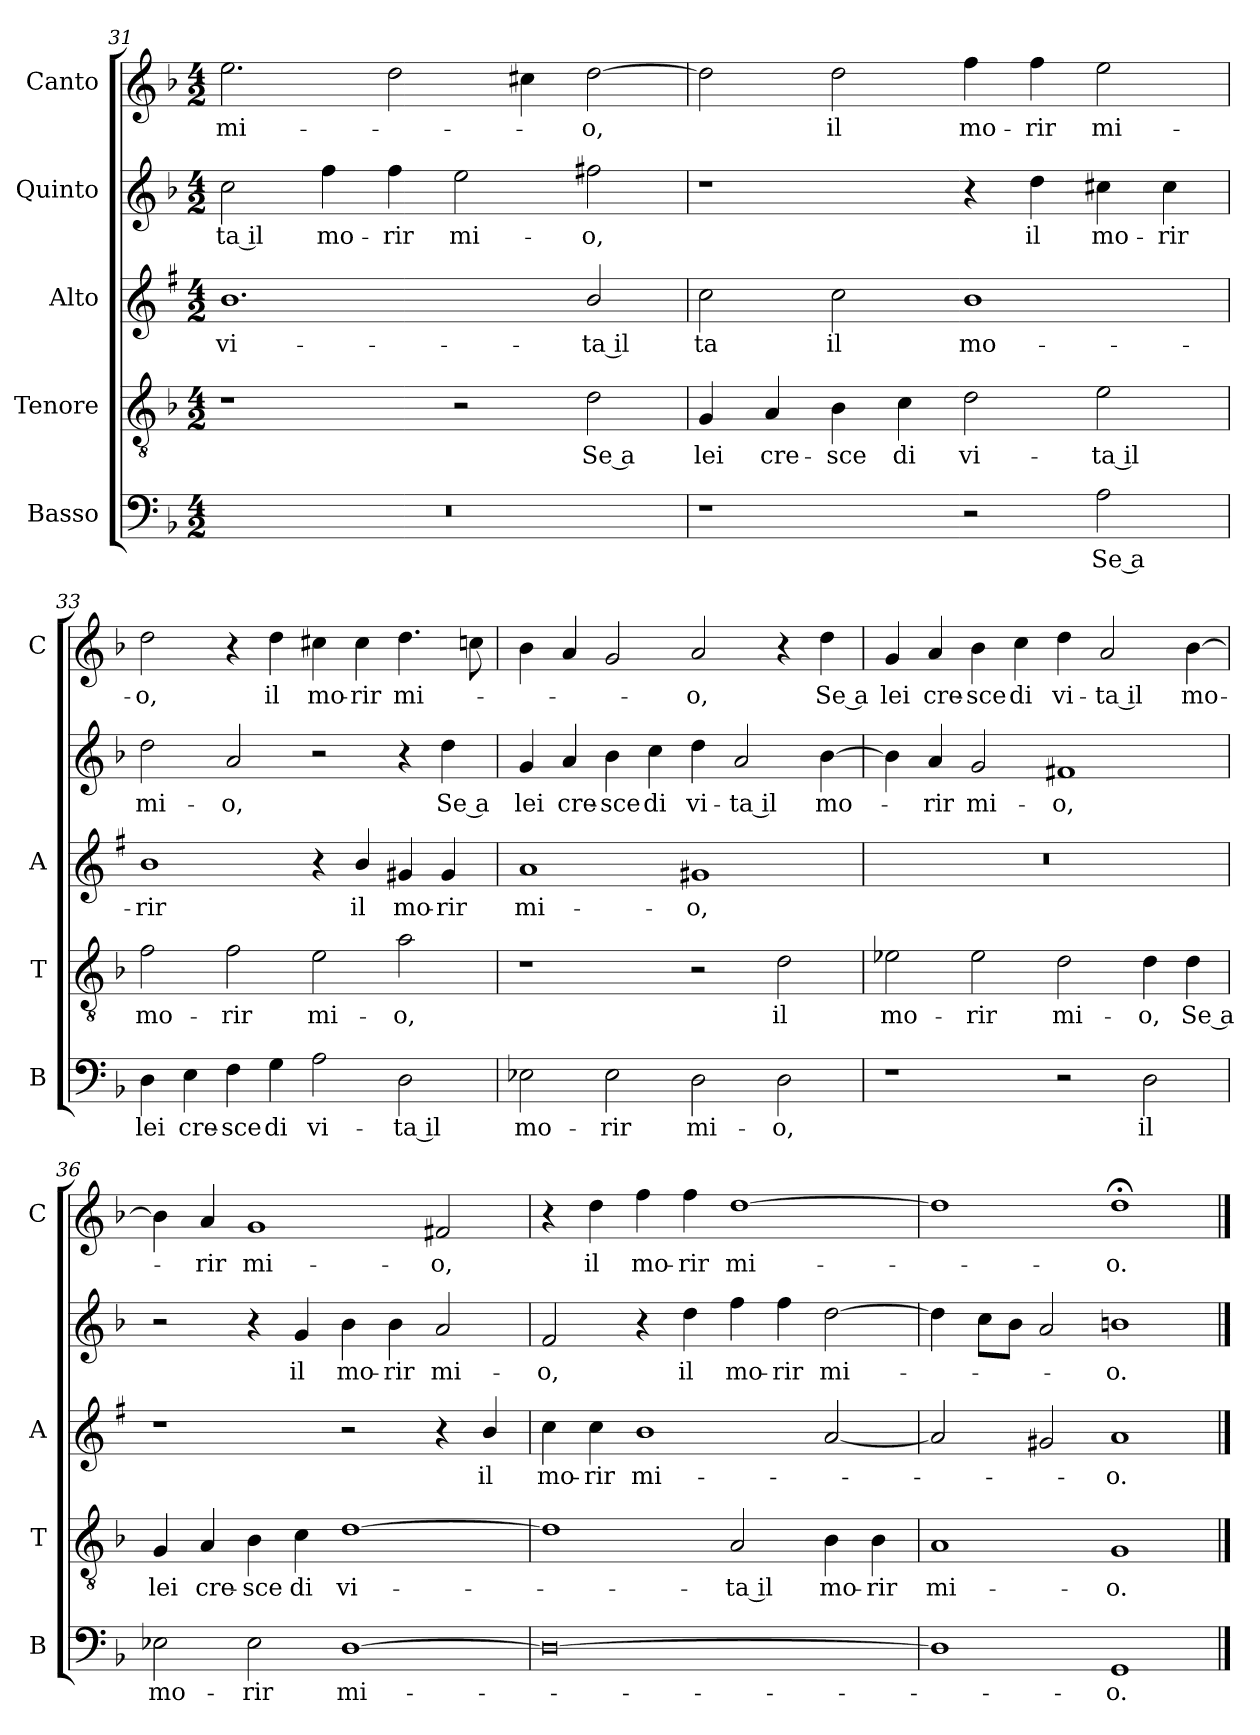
**kern	**text	**kern	**text	**kern	**text	**kern	**text	**kern	**text
*part5	*part5	*part4	*part4	*part3	*part3	*part2	*part2	*part1	*part1
*staff5	*staff5	*staff4	*staff4	*staff3	*staff3	*staff2	*staff2	*staff1	*staff1
*I"Basso	*	*I"Tenore	*	*I"Alto	*	*I"Quinto	*	*I"Canto	*
*I'B	*	*I'T	*	*I'A	*	*	*	*I'C	*
!!LO:LB:g=z
*clefF4	*	*clefGv2	*	*clefG2	*	*clefG2	*	*clefG2	*
*	*	*	*	*ITrd1c2	*	*	*	*	*
*k[b-]	*	*k[b-]	*	*k[b-]	*	*k[b-]	*	*k[b-]	*
*F:	*	*F:	*	*F:	*	*F:	*	*F:	*
*M4/2	*	*M4/2	*	*M4/2	*	*M4/2	*	*M4/2	*
=31	=31	=31	=31	=31	=31	=31	=31	=31	=31
!	!	!	!	!	!LO:LY:b	!	!LO:LY:b	!	!LO:LY:b
0r	.	1r	.	1.a	vi-	2cc\	-ta il	2.ee\	mi-
!	!	!	!	!	!	!	!LO:LY:b	!	!
.	.	.	.	.	.	4ff\	mo-	.	.
!	!	!	!	!	!	!	!LO:LY:b	!	!
.	.	.	.	.	.	4ff\	-rir	2dd\	.
!	!	!	!	!	!	!	!LO:LY:b	!	!
.	.	2r	.	.	.	2ee\	mi-	.	.
.	.	.	.	.	.	.	.	4cc#X\	.
!	!	!	!LO:LY:b	!	!LO:LY:b	!	!LO:LY:b	!	!LO:LY:b
.	.	2d\	Se a	2a/	-ta il	2ff#X\	-o,	[2dd\	-o,
=32	=32	=32	=32	=32	=32	=32	=32	=32	=32
!	!	!	!LO:LY:b	!	!LO:LY:b	!	!	!	!
1r	.	4G/	lei	2b-\	ta	1r	.	2dd\]	.
!	!	!	!LO:LY:b	!	!	!	!	!	!
.	.	4A/	cre-	.	.	.	.	.	.
!	!	!	!LO:LY:b	!	!LO:LY:b	!	!	!	!LO:LY:b
.	.	4B-\	-sce	2b-\	il	.	.	2dd\	il
!	!	!	!LO:LY:b	!	!	!	!	!	!
.	.	4c\	di	.	.	.	.	.	.
!	!	!	!LO:LY:b	!	!LO:LY:b	!	!	!	!LO:LY:b
2r	.	2d\	vi-	1a	mo-	4r	.	4ff\	mo-
!	!	!	!	!	!	!	!LO:LY:b	!	!LO:LY:b
.	.	.	.	.	.	4dd\	il	4ff\	-rir
!	!LO:LY:b	!	!LO:LY:b	!	!	!	!LO:LY:b	!	!LO:LY:b
2A\	Se a	2e\	-ta il	.	.	4cc#X\	mo-	2ee\	mi-
!	!	!	!	!	!	!	!LO:LY:b	!	!
.	.	.	.	.	.	4cc#\	-rir	.	.
=33	=33	=33	=33	=33	=33	=33	=33	=33	=33
!	!LO:LY:b	!	!LO:LY:b	!	!LO:LY:b	!	!LO:LY:b	!	!LO:LY:b
4D\	lei	2f\	mo-	1a	-rir	2dd\	mi-	2dd\	-o,
!	!LO:LY:b	!	!	!	!	!	!	!	!
4E\	cre-	.	.	.	.	.	.	.	.
!	!LO:LY:b	!	!LO:LY:b	!	!	!	!LO:LY:b	!	!
4F\	-sce	2f\	-rir	.	.	2a/	-o,	4r	.
!	!LO:LY:b	!	!	!	!	!	!	!	!LO:LY:b
4G\	di	.	.	.	.	.	.	4dd\	il
!	!LO:LY:b	!	!LO:LY:b	!	!	!	!	!	!LO:LY:b
2A\	vi-	2e\	mi-	4r	.	2r	.	4cc#X\	mo-
!	!	!	!	!	!LO:LY:b	!	!	!	!LO:LY:b
.	.	.	.	4a/	il	.	.	4cc#\	-rir
!	!LO:LY:b	!	!LO:LY:b	!	!LO:LY:b	!	!	!	!LO:LY:b
2D\	-ta il	2a\	-o,	4f#X/	mo-	4r	.	4.dd\	mi-
!	!	!	!	!	!LO:LY:b	!	!LO:LY:b	!	!
.	.	.	.	4f#/	-rir	4dd\	Se a	.	.
.	.	.	.	.	.	.	.	8ccn\	.
=34	=34	=34	=34	=34	=34	=34	=34	=34	=34
!	!LO:LY:b	!	!	!	!LO:LY:b	!	!LO:LY:b	!	!
2E-X\	mo-	1r	.	1g	mi-	4g/	lei	4b-\	.
!	!	!	!	!	!	!	!LO:LY:b	!	!
.	.	.	.	.	.	4a/	cre-	4a/	.
!	!LO:LY:b	!	!	!	!	!	!LO:LY:b	!	!
2E-\	-rir	.	.	.	.	4b-\	-sce	2g/	.
!	!	!	!	!	!	!	!LO:LY:b	!	!
.	.	.	.	.	.	4cc\	di	.	.
!	!LO:LY:b	!	!	!	!LO:LY:b	!	!LO:LY:b	!	!LO:LY:b
2D\	mi-	2r	.	1f#X	-o,	4dd\	vi-	2a/	-o,
!	!	!	!	!	!	!	!LO:LY:b	!	!
.	.	.	.	.	.	2a/	-ta il	.	.
!	!LO:LY:b	!	!LO:LY:b	!	!	!	!	!	!
2D\	-o,	2d\	il	.	.	.	.	4r	.
!	!	!	!	!	!	!	!LO:LY:b	!	!LO:LY:b
.	.	.	.	.	.	[4b-\	mo-	4dd\	Se a
!!LO:PB:g=z
=35	=35	=35	=35	=35	=35	=35	=35	=35	=35
!	!	!	!LO:LY:b	!	!	!	!	!	!LO:LY:b
1r	.	2e-X\	mo-	0r	.	4b-\]	.	4g/	lei
!	!	!	!	!	!	!	!LO:LY:b	!	!LO:LY:b
.	.	.	.	.	.	4a/	-rir	4a/	cre-
!	!	!	!LO:LY:b	!	!	!	!LO:LY:b	!	!LO:LY:b
.	.	2e-\	-rir	.	.	2g/	mi-	4b-\	-sce
!	!	!	!	!	!	!	!	!	!LO:LY:b
.	.	.	.	.	.	.	.	4cc\	di
!	!	!	!LO:LY:b	!	!	!	!LO:LY:b	!	!LO:LY:b
2r	.	2d\	mi-	.	.	1f#X	-o,	4dd\	vi-
!	!	!	!	!	!	!	!	!	!LO:LY:b
.	.	.	.	.	.	.	.	2a/	-ta il
!	!LO:LY:b	!	!LO:LY:b	!	!	!	!	!	!
2D\	il	4d\	-o,	.	.	.	.	.	.
!	!	!	!LO:LY:b	!	!	!	!	!	!LO:LY:b
.	.	4d\	Se a	.	.	.	.	[4b-\	mo-
=36	=36	=36	=36	=36	=36	=36	=36	=36	=36
!	!LO:LY:b	!	!LO:LY:b	!	!	!	!	!	!
2E-X\	mo-	4G/	lei	1r	.	2r	.	4b-\]	.
!	!	!	!LO:LY:b	!	!	!	!	!	!LO:LY:b
.	.	4A/	cre-	.	.	.	.	4a/	-rir
!	!LO:LY:b	!	!LO:LY:b	!	!	!	!	!	!LO:LY:b
2E-\	-rir	4B-\	-sce	.	.	4r	.	1g	mi-
!	!	!	!LO:LY:b	!	!	!	!LO:LY:b	!	!
.	.	4c\	di	.	.	4g/	il	.	.
!	!LO:LY:b	!	!LO:LY:b	!	!	!	!LO:LY:b	!	!
[1D	mi-	[1d	vi-	2r	.	4b-\	mo-	.	.
!	!	!	!	!	!	!	!LO:LY:b	!	!
.	.	.	.	.	.	4b-\	-rir	.	.
!	!	!	!	!	!	!	!LO:LY:b	!	!LO:LY:b
.	.	.	.	4r	.	2a/	mi-	2f#X/	-o,
!	!	!	!	!	!LO:LY:b	!	!	!	!
.	.	.	.	4a/	il	.	.	.	.
=37	=37	=37	=37	=37	=37	=37	=37	=37	=37
!	!	!	!	!	!LO:LY:b	!	!LO:LY:b	!	!
0D_	.	1d]	.	4b-\	mo-	2f/	-o,	4r	.
!	!	!	!	!	!LO:LY:b	!	!	!	!LO:LY:b
.	.	.	.	4b-\	-rir	.	.	4dd\	il
!	!	!	!	!	!LO:LY:b	!	!	!	!LO:LY:b
.	.	.	.	1a	mi-	4r	.	4ff\	mo-
!	!	!	!	!	!	!	!LO:LY:b	!	!LO:LY:b
.	.	.	.	.	.	4dd\	il	4ff\	-rir
!	!	!	!LO:LY:b	!	!	!	!LO:LY:b	!	!LO:LY:b
.	.	2A/	-ta il	.	.	4ff\	mo-	[1dd	mi-
!	!	!	!	!	!	!	!LO:LY:b	!	!
.	.	.	.	.	.	4ff\	-rir	.	.
!	!	!	!LO:LY:b	!	!	!	!LO:LY:b	!	!
.	.	4B-\	mo-	[2g/	.	[2dd\	mi-	.	.
!	!	!	!LO:LY:b	!	!	!	!	!	!
.	.	4B-\	-rir	.	.	.	.	.	.
=38	=38	=38	=38	=38	=38	=38	=38	=38	=38
!	!	!	!LO:LY:b	!	!	!	!	!	!
1D]	.	1A	mi-	2g/]	.	4dd\]	.	1dd]	.
.	.	.	.	.	.	8cc\L	.	.	.
.	.	.	.	.	.	8b-\J	.	.	.
.	.	.	.	2f#X/	.	2a/	.	.	.
!	!LO:LY:b	!	!LO:LY:b	!	!LO:LY:b	!	!LO:LY:b	!	!LO:LY:b
1GG	-o.	1G	-o.	1g	-o.	1bn	-o.	1dd;<	-o.
==	==	==	==	==	==	==	==	==	==
*-	*-	*-	*-	*-	*-	*-	*-	*-	*-
